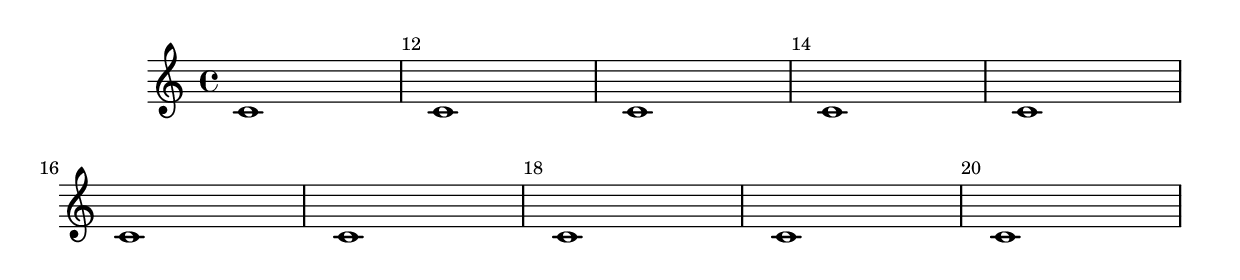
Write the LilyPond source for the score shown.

%% Do not edit this file; it is automatically
%% generated from LSR http://lsr.dsi.unimi.it
%% This file is in the public domain.
\version "2.13.39"

\header {
  lsrtags = "rhythms"

%% Translation of GIT committish: 5160eccb26cee0bfd802d844233e4a8d795a1e94
  texidoces = "

Se pueden imprimir los números de compás a intervalos regulares
mediante el establecimiento de la propiedad
@code{barNumberVisibility}.  Aquí los números de compás se
imprimen a cada dos compases excepto al final de la línea.

"

  doctitlees = "Imprimir números de compás a intervalos regulares"



%% Translation of GIT committish: 0a868be38a775ecb1ef935b079000cebbc64de40
  texidocde = "
Taktnummern können in regelmäßigen Intervallen gesetzt werden, indem
man die Eigenschaft @code{barNumberVisibility} definiert.  In diesem
Beispiel werden die Taktnummern jeden zweiten Takt gesetzt, außer
am Ende einer Zeile.

"
  doctitlede = "Setzen der Taktnummern in regelmäßigen Intervallen"



%% Translation of GIT committish: 374d57cf9b68ddf32a95409ce08ba75816900f6b
  texidocfr = "
Vous pouvez imprimer un numéro de mesure à intervalle régulier plutôt
qu'en tête de chaque ligne seulement, en recourrant à la propriété
@code{barNumberVisibility}.  Voici comment afficher le numéro toutes les
deux mesures sauf en fin de ligne.

"
  doctitlefr = "Imprimer les numéros de mesure à intervalle régulier"

  texidoc = "
Bar numbers can be printed at regular intervals by setting the property
@code{barNumberVisibility}. Here the bar numbers are printed every two
measures except at the end of the line.

"
  doctitle = "Printing bar numbers at regular intervals"
} % begin verbatim

\relative c' {
  \override Score.BarNumber #'break-visibility = #end-of-line-invisible
  \set Score.currentBarNumber = #11
  % Permit first bar number to be printed
  \bar ""
  % Print a bar number every second measure
  \set Score.barNumberVisibility = #(every-nth-bar-number-visible 2)
  c1 | c | c | c | c
  \break
  c1 | c | c | c | c
}

